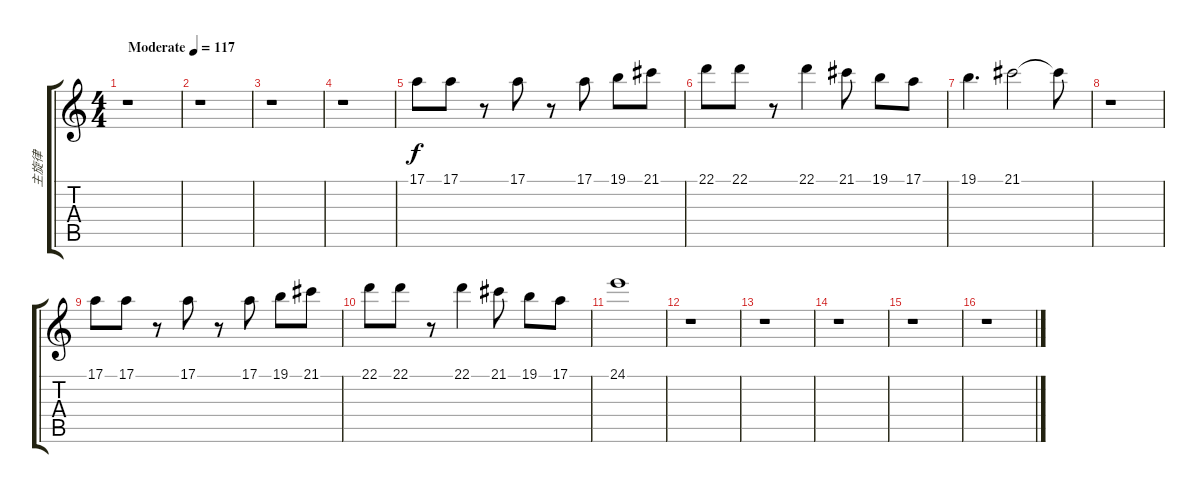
\track ("主旋律" "主旋律") {instrument fx3crystal}
\staff {score tabs}
\tuning (E4 B3 G3 D3 A2 E2) {hide}
\ts (4 4)
\tempo (117 "Moderate")
\clef g2
\ks c
r.1{dy f instrument fx3crystal} |
r.1 |
r.1 |
r.1 |
17.1.8 17.1.8 r.8 17.1.8 r.8 17.1.8 19.1.8 21.1.8 |
22.1.8 22.1.8 r.8 22.1.4 21.1.8 19.1.8 17.1.8 |
19.1.4{d} 21.1.2 21.1{t}.8 |
r.1 |
17.1.8 17.1.8 r.8 17.1.8 r.8 17.1.8 19.1.8 21.1.8 |
22.1.8 22.1.8 r.8 22.1.4 21.1.8 19.1.8 17.1.8 |
24.1.1 |
r.1 |
r.1 |
r.1 |
r.1 |
r.1
